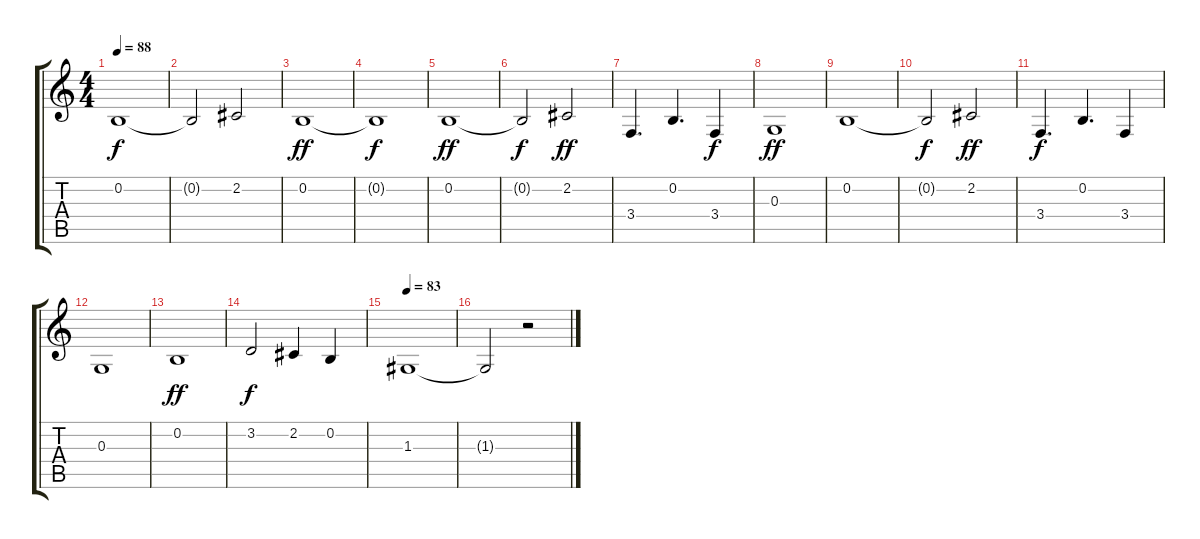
\track ("          07/99" "          ") {instrument trombone}
\staff {score tabs}
\tuning (E4 B3 G3 D3 A2 E2) {hide}
\ts (4 4)
\tempo 88
\clef g2
\ks c
0.2.1{dy f volume 9} |
0.2{t}.2 2.2.2{volume 9} |
0.2.1{dy ff volume 9} |
0.2{t}.1{dy f} |
0.2.1{dy ff volume 9} |
0.2{t}.2{dy f} 2.2.2{dy ff volume 9} |
3.4.4{d volume 9 balance 12} 0.2.4{d volume 9} 3.4.4{dy f volume 10} |
0.3.1{dy ff volume 10} |
0.2.1{volume 9} |
0.2{t}.2{dy f} 2.2.2{dy ff} |
3.4.4{d dy f volume 9} 0.2.4{d volume 9} 3.4.4{volume 10} |
0.3.1{volume 10} |
0.2.1{dy ff volume 9} |
3.2.2{dy f} 2.2.4 0.2.4 |
\tempo 83
1.3.1 |
1.3{t}.2 r.2
